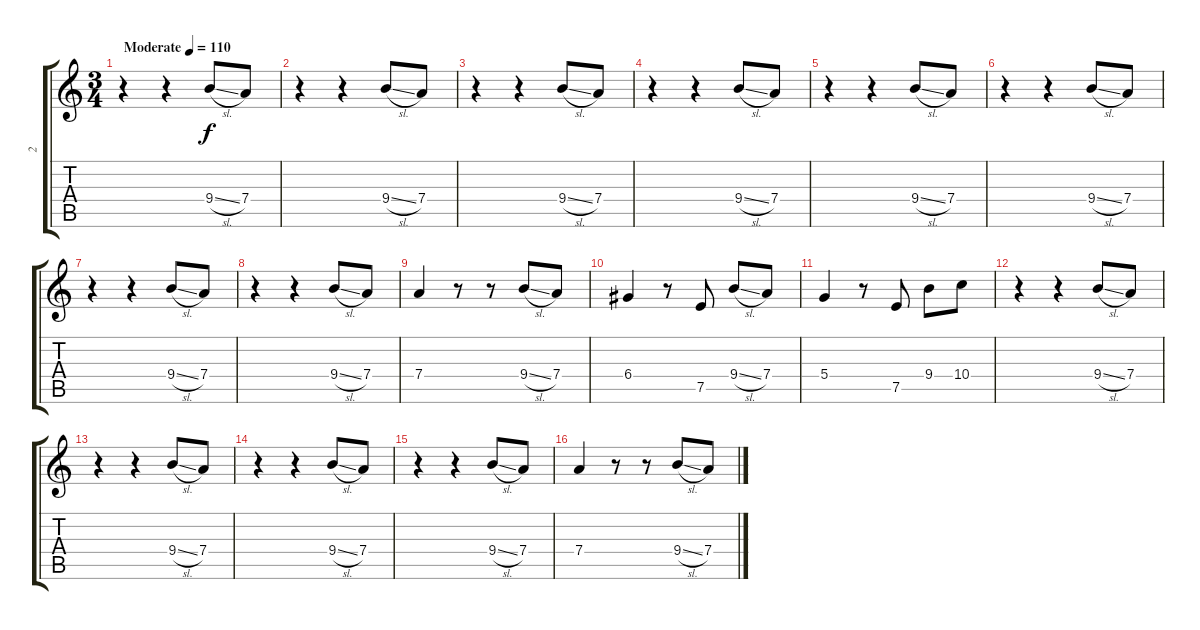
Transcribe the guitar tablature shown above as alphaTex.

\track ("2" "2") {instrument electricguitarclean}
\staff {score tabs}
\tuning (E4 B3 G3 D3 A2 E2) {hide}
\ts (3 4)
\tempo (110 "Moderate")
\clef g2
\ks c
r.4{dy f instrument electricguitarclean} r.4 9.4{sl}.8 7.4.8 |
r.4 r.4 9.4{sl}.8 7.4.8 |
r.4 r.4 9.4{sl}.8 7.4.8 |
r.4 r.4 9.4{sl}.8 7.4.8 |
r.4 r.4 9.4{sl}.8 7.4.8 |
r.4 r.4 9.4{sl}.8 7.4.8 |
r.4 r.4 9.4{sl}.8 7.4.8 |
r.4 r.4 9.4{sl}.8 7.4.8 |
7.4.4 r.8 r.8 9.4{sl}.8 7.4.8 |
6.4.4 r.8 7.5.8 9.4{sl}.8 7.4.8 |
5.4.4 r.8 7.5.8 9.4.8 10.4.8 |
r.4 r.4 9.4{sl}.8 7.4.8 |
r.4 r.4 9.4{sl}.8 7.4.8 |
r.4 r.4 9.4{sl}.8 7.4.8 |
r.4 r.4 9.4{sl}.8 7.4.8 |
7.4.4 r.8 r.8 9.4{sl}.8 7.4.8
